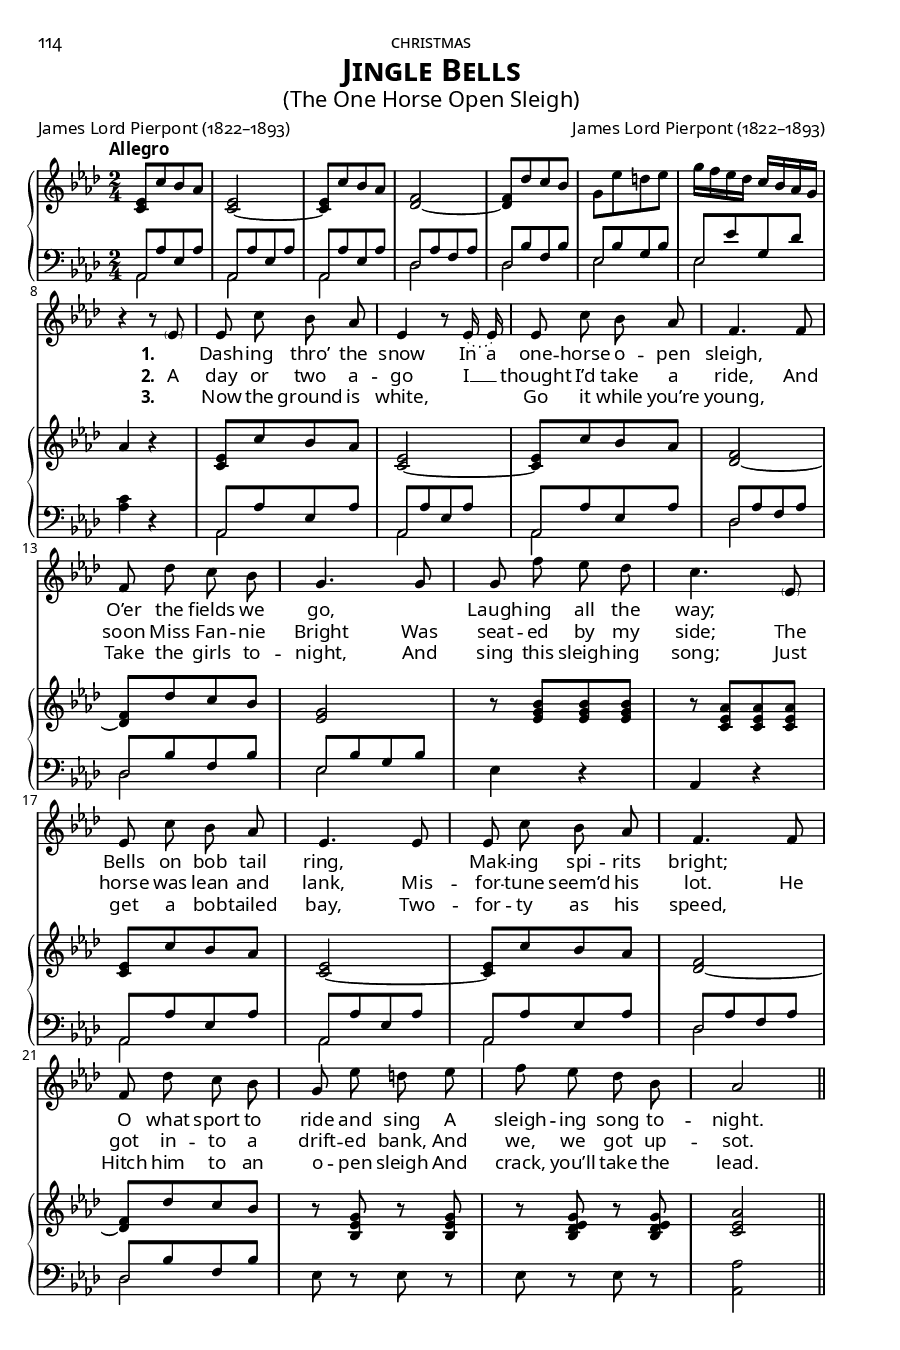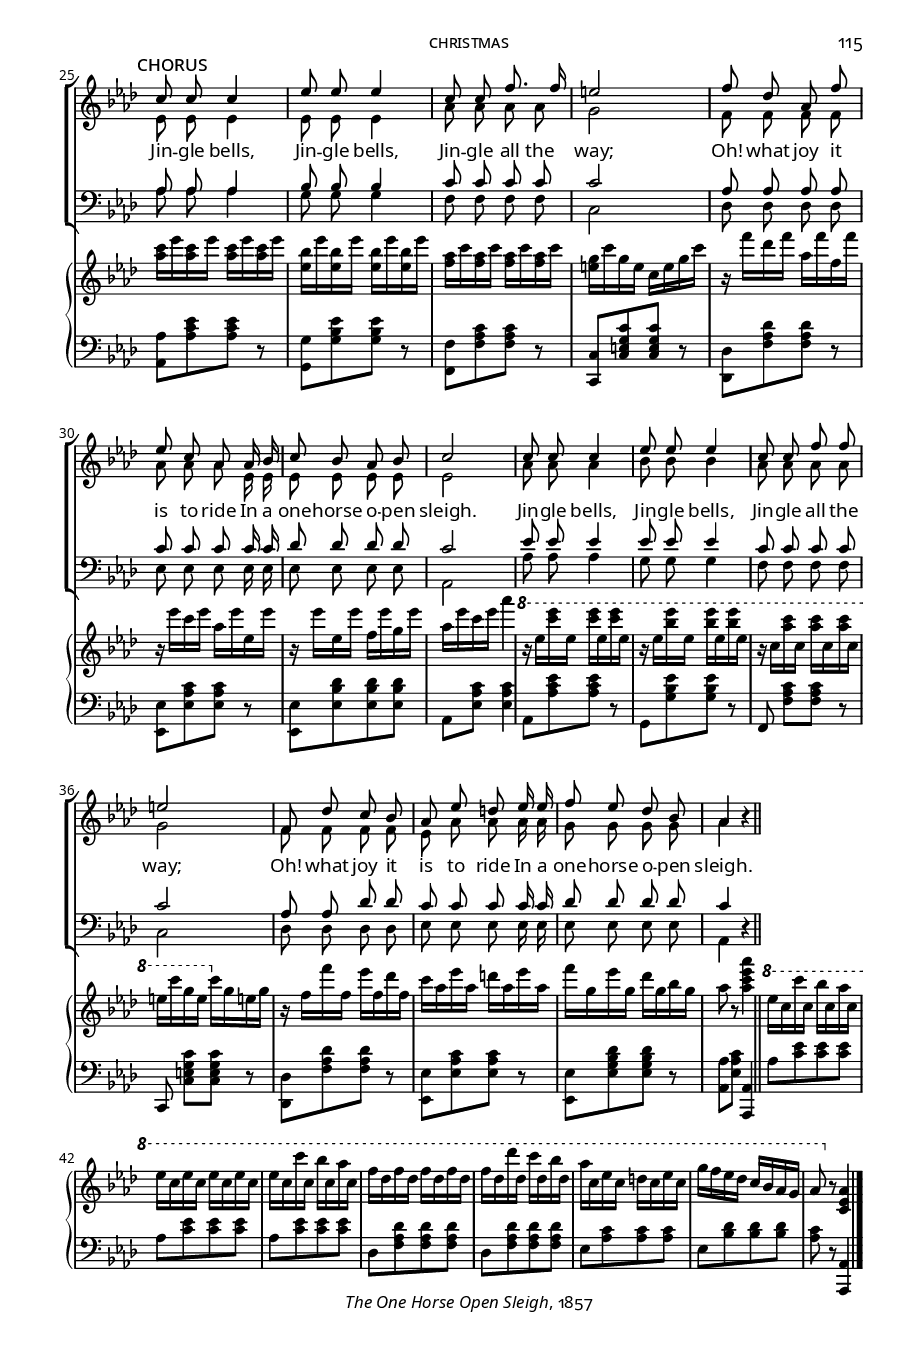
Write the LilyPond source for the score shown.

\version "2.14.2"
\include "util.ly"
\header {
  title = \markup{\override #'(font-name . "Garamond Premier Pro Semibold"){ \abs-fontsize #15 \smallCapsOldStyle"Jingle Bells"}}
  subtitle = \markup{\override #'(font-name . "Garamond Premier Pro"){ \abs-fontsize #10.5 "(The One Horse Open Sleigh)"}}
  poet = \markup\oldStyleNum"James Lord Pierpont (1822–1893)"
  composer = \markup\oldStyleNum"James Lord Pierpont (1822–1893)"
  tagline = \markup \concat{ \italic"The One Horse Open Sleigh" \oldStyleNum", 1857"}
}
\paper {
  %print-all-headers = ##t
  paper-height = 9\in
  paper-width = 6\in
  indent = 0\in
  %system-system-spacing = #'((basic-distance . 10) (padding . 0))
  system-system-spacing =
    #'((basic-distance . 0)
       (minimum-distance . 0)
       (padding . -5)
       (stretchability . 100))
  last-bottom-spacing =
    #'((basic-distance . 0)
       (minimum-distance . 0)
       (padding . 0)
       (stretchability . 0))
  ragged-last-bottom = ##f
  ragged-bottom = ##f
  two-sided = ##t
  inner-margin = 0.5\in
  outer-margin = 0.25\in
  top-margin = 0.25\in
  bottom-margin = 0.25\in
  first-page-number = #114
  print-first-page-number = ##t
  headerLine = \markup{\override #'(font-name . "Garamond Premier Pro") \smallCapsOldStyle"christmas"}
  oddHeaderMarkup = \markup\fill-line{
     \override #'(font-name . "Garamond Premier Pro")\abs-fontsize #8.5
     \combine 
        \fill-line{"" \on-the-fly #print-page-number-check-first
        \oldStylePageNum""
        }
        \fill-line{\headerLine}
  }
  evenHeaderMarkup = \markup {
     \override #'(font-name . "Garamond Premier Pro")\abs-fontsize #8.5
     \combine
        \on-the-fly #print-page-number-check-first
        \oldStylePageNum""
        \fill-line{\headerLine}
  }
}
#(set-global-staff-size 14.8) \paper{ #(define fonts (make-pango-font-tree "GoudyOlSt BT" "Garamond Premier Pro" "Garamond Premier Pro" (/ 14.8 20))) }
%6.14 #(set-global-staff-size 14.1) \paper{ #(define fonts (make-pango-font-tree "Garamond Premier Pro" "Garamond Premier Pro" "Garamond Premier Pro" (/ 14.1 20))) }
global = {
  \key aes \major
  \time 2/4
  \override DynamicLineSpanner #'staff-padding = #0.0
  \override DynamicLineSpanner #'Y-extent = #'(-1 . 1)
  \autoBeamOff
}

sopMusic = \relative c' {
  \tempo "Allegro"
  \slurDotted
  \oneVoice
  s2*7 | \break
  
  r4 r8 \parenthesize ees8 |
  ees c' bes aes |
  ees4 r8 ees16( ees16) |
  ees8 c' bes aes|
  f4. f8 |
  f des' c bes |
  
  g4. g8 |
  g f' ees des |
  c4. \parenthesize ees,8 |
  ees c' bes aes |
  ees4. ees8 |
  ees c' bes aes |
  
  f4. f8 |
  f des' c bes |
  g ees' d ees |
  f ees des bes |
  aes2 \bar "||" \break
  
  %page2
  \voiceOne
  \once \override Score.RehearsalMark #'self-alignment-X = #LEFT
  \mark\markup\smallCapsOldStyle"chorus"
  c8 c c4 |
  ees8 ees ees4 |
  c8 c f8. f16 |
  e2 |
  f8 des aes f' |
  
  ees8 c aes aes16 bes |
  c8 bes aes bes |
  c2 |
  c8 c c4 |
  ees8 ees ees4 |
  
  %page3
  c8 c f f |
  e2 |
  f,8 des' c bes |
  aes ees' d ees16 ees |
  f8 ees des bes aes4 b\rest \bar"||"
}
sopWords = \lyricmode {
  
}

altoMusic = \relative c' {
  s2*24 |
  
  %page2
  ees8 ees ees4 |
  ees8 ees ees4 |
  aes8 aes aes aes |
  g2 |
  f8 f f f |
  
  aes8 aes aes ees16 ees |
  ees8 ees ees ees |
  ees2 |
  aes8 aes aes4 |
  bes8 bes bes4 |
  
  %page3
  aes8 aes aes aes |
  g2 |
  f8 f f f |
  ees aes aes aes16 aes |
  g8 g g g |
  aes4 s \bar"||"
}
altoWords = \lyricmode {
  \set stanza = #"1. "
  \set ignoreMelismata = ##t
  \skip1 Dash -- ing thro’ the snow
    In a one -- horse o -- pen sleigh, \skip1
  O’er the fields we go,
    \skip1 Laugh -- ing all the way;
  \skip1 Bells on bob  tail ring, \skip1
    Mak -- ing spi -- rits bright;
  \skip1 O what sport to ride and sing
    A sleigh -- ing song to -- night.
}
altoChorusWords = \lyricmode {
  \dropLyricsXII
  
  Jin -- gle bells,
    Jin -- gle bells,
    Jin -- gle all the way;
  Oh! what joy it is to ride
    In a one -- horse o -- pen sleigh.
    
  Jin -- gle bells,
    Jin -- gle bells,
    Jin -- gle all the way;
  Oh! what joy it is to ride
    In a one -- horse o -- pen sleigh.
}
altoWordsII = \lyricmode {
%\markup\italic
  \set stanza = #"2. "
  \set ignoreMelismata = ##t
  A day or two a -- go I __ _ thought I’d take a ride,
  And soon Miss Fan -- nie Bright Was seat -- ed by my side;
  The horse was lean and lank,
  Mis -- for -- tune seem’d his lot.
  He got in -- to a drift -- ed bank, And we, we got up -- sot.
}
altoWordsIII = \lyricmode {
  \set stanza = #"3. "
  \set ignoreMelismata = ##t
  \skip1 Now the ground is white, \skip1\skip1
  Go it while you’re young, \skip1
  Take the girls to -- night, And sing this sleigh -- ing song;
  Just get a bob -- tailed bay,
  Two -- for -- ty as his speed,
  \skip1 Hitch him to an o -- pen sleigh
  And crack, you’ll take the lead.
}
altoWordsIV = \lyricmode {
}
altoWordsV = \lyricmode {
}
altoWordsVI = \lyricmode {
}
tenorMusic = \relative c' {
  \autoBeamOff
  \slurDotted
  s2*24 |
  
  %page2
  aes8 aes aes4 |
  bes8 bes bes4 |
  c8 c c c |
  c2 |
  aes8 aes aes aes |
  
  c8 c c c16 c |
  des8 des des des |
  c2 |
  ees8 ees ees4 |
  ees8 ees ees4 |
  
  %page3
  c8 c c c |
  c2 |
  aes8 aes des des |
  c c c c16 c |
  des8 des des des |
  c4 s \bar "||"
}
tenorWords = \lyricmode {

}

bassMusic = \relative c' {
\autoBeamOff
\slurDotted
  s2*24 |
  
  %page2
  aes8 aes aes4 |
  g8 g g4 |
  f8 f f f |
  c2 |
  des8 des des des |
  
  ees8 ees ees ees16 ees |
  ees8 ees ees ees |
  aes,2 |
  aes'8 aes aes4 |
  g8 g g4 |
  
  %page3
  f8 f f f |
  c2 |
  des8 des des des |
  ees ees ees ees16 ees |
  ees8 ees ees ees |
  aes,4 d4\rest \bar"||"
}
bassWords = \lyricmode {

}

pianoRH = \relative c' {
  <c ees>8[ c' bes aes] |
  <ees c~>2 |
  q8[ c' bes aes] |
  <f des~>2 |
  q8[ des' c bes] |
  g[ ees' d ees] |
  g16[ f ees des] c[ bes aes g] |
  
  aes4 r |
  <ees c>8[ c' bes aes] |
  <ees c~>2 |
  q8[ c' bes aes] |
  <f des~>2 |
  q8[ des' c bes] |
  
  <g ees>2 |
  r8 <bes g ees>8[ q q] |
  r8 <aes ees c>[ q q] |
  <ees c>8[ c' bes aes] |
  <ees c~>2 |
  q8[ c' bes aes] |
  
  <f des~>2 |
  q8[ des' c bes] |
  r8 <g ees bes> r q |
  r <g ees des bes> r q |
  <aes ees c>2 |
  
  %page2
  <aes' c>16[ ees' q ees] q[ ees q ees] |
  <bes ees,>[ ees q ees] q[ ees q ees] |
  <aes, f>[ c q c] q[ c q c] |
  <g e>[ c g e] c[ e g c] |
  r f[ des f] aes,[ f' f, f'] |
  
  r ees[ c ees] aes,[ ees' ees, ees'] |
  r ees[ ees, ees'] f,[ ees' g, ees'] |
  aes,[ ees' c ees] aes4 |
  \ottava #1
  r16 ees[ <c' ees> ees,] q[ ees q ees] |
  r ees[ <bes' ees> ees,] q[ ees q ees] |
  
  %page3
  r c[ <aes' c> c,] q[ c q c] |
  e[ c' g e] \ottava #0 c[ g e g] |
  r f[ f' f,] ees'[ f, des' f,] |
  c'[ aes ees' aes,] d[ aes ees' aes,] |
  f'[ g, ees' g,] des'[ g, bes g] |
  aes8 r <aes c ees aes>4 \bar"||"
  
  \ottava #1
  ees'16[ c c' c,] bes'[ c, aes' c,] |
  ees[ c ees c] ees[ c ees c] |
  ees[ c c' c,] bes'[ c, aes' c,] |
  f[ des f des] f[ des f des] |
  f[ des des' des,] c'[ des, bes' des,] |
  aes'[ c, ees c] d[ c ees c] |
  g'[ f ees des] c[ bes aes g] |
  aes8 \ottava #0 r <aes, ees c>4 \bar "|."
}
pianoLH = \relative c {
  \mergeDifferentlyHeadedOn
  \mergeDifferentlyDottedOn
  << {aes8[ aes' ees aes]
      aes,8[ aes' ees aes]
      aes,8[ aes' ees aes]
      des,[ aes' f aes]
      des,[ bes' f bes]
      ees,[ bes' g bes] |
      ees,[ ees' g, des'] } \\
     {aes,2 | aes | aes | des | des | ees | ees } >> |
     
  <aes c>4 r |
  << {aes,8[ aes' ees aes] |
      aes,8[ aes' ees aes] |
      aes,8[ aes' ees aes] |
      des,[ aes' f aes] |
      des,[ bes' f bes] |
     
      ees,[ bes' g bes] | } \\
     {aes,2 | aes | aes | des | des
     
      ees | } >>
  ees4 r |
  aes, r |
  << {aes8[ aes' ees aes]
      aes,8[ aes' ees aes]
      aes,8[ aes' ees aes]
      
      des,[ aes' f aes]
      des,[ bes' f bes]} \\
     {aes,2 | aes | aes |
     
      des | des } >> |
  ees8 r ees8 r |
  ees r ees r |
  <aes aes,>2 |
  
  %page2
  q8[ <aes c ees> q] r |
  <g g,>[ <g bes ees> q] r |
  <f f,>[ <f aes c> q] r |
  <c c,>[ <c e g c> q] r |
  <des des,>[ <f aes des> q] r |
  
  <ees ees,>[ <ees aes c> q] r |
  <ees ees,>[ <ees bes' des> q q] |
  aes,[ <ees' aes c>] q4 |
  aes,8[ <aes' c ees> q] r |
  g,[ <g' bes ees> q] r |
  
  %page3
  f,8 <f' aes c>[ q] r |
  c,8 <c' e g c>[ q] r |
  <des des,>8[ <f aes des> q] r |
  <ees ees,>[ <ees aes c> q] r |
  <ees ees,>[ <ees g bes des> q] r |
  <aes aes,>[ <ees aes c>] <aes, aes,>4 \bar"||"
  
  aes'8[ <c ees> q q] |
  aes[ q q q] |
  aes[ q q q] |
  des,[ <f aes des> q q] |
  des[ q q q ] |
  ees[ <aes c> q q] |
  ees[ <bes' des> q q] |
  <aes c> r <aes, aes,>4 \bar"|."
}

\score {
  <<
   \new ChoirStaff <<
    \new Staff = women <<
      \new Voice = "sopranos" { \voiceOne << \global \sopMusic >> }
      \new Voice = "altos" { \voiceTwo << \global \altoMusic >> }
    >>
    \new Lyrics \with { alignAboveContext = #"women" \override VerticalAxisGroup #'nonstaff-relatedstaff-spacing = #'((basic-distance . 1))} \lyricsto "sopranos" \sopWords
     \new Lyrics = "altosVI"  \with { alignBelowContext = #"women" \override VerticalAxisGroup #'nonstaff-relatedstaff-spacing = #'((basic-distance . 1))} \lyricsto "sopranos" \altoWordsVI
    \new Lyrics = "altosV"  \with { alignBelowContext = #"women" \override VerticalAxisGroup #'nonstaff-relatedstaff-spacing = #'((basic-distance . 1))} \lyricsto "sopranos" \altoWordsV
    \new Lyrics = "altosIV"  \with { alignBelowContext = #"women" \override VerticalAxisGroup #'nonstaff-relatedstaff-spacing = #'((basic-distance . 1))} \lyricsto "sopranos" \altoWordsIV
    \new Lyrics = "altosIII"  \with { alignBelowContext = #"women" \override VerticalAxisGroup #'nonstaff-relatedstaff-spacing = #'((basic-distance . 1))} \lyricsto "sopranos" \altoWordsIII
    \new Lyrics = "altosII"  \with { alignBelowContext = #"women" \override VerticalAxisGroup #'nonstaff-relatedstaff-spacing = #'((basic-distance . 1))} \lyricsto "sopranos" \altoWordsII
    \new Lyrics = "altos"  \with { alignBelowContext = #"women" \override VerticalAxisGroup #'nonstaff-relatedstaff-spacing = #'((padding . 0.5))} \lyricsto "sopranos" \altoWords
    \new Lyrics = "altosChorus"  \with { alignBelowContext = #"women" \override VerticalAxisGroup #'nonstaff-relatedstaff-spacing = #'((padding . -1))} \lyricsto "altos" \altoChorusWords
   \new Staff = men <<
      \clef bass
      \new Voice = "tenors" { \voiceOne << \global \tenorMusic >> }
      \new Voice = "basses" { \voiceTwo << \global \bassMusic >> }
    >>
    \new Lyrics \with { alignAboveContext = #"men" \override VerticalAxisGroup #'nonstaff-relatedstaff-spacing = #'((basic-distance . 1)) } \lyricsto "tenors" \tenorWords
    \new Lyrics \with { alignBelowContext = #"men" \override VerticalAxisGroup #'nonstaff-relatedstaff-spacing = #'((basic-distance . 1)) } \lyricsto "basses" \bassWords
  >>
    \new PianoStaff << \new Staff { \global \new Voice { \pianoRH } } \new Staff { \global \clef "bass" \pianoLH } >>
  >>
  \layout {
    \context {
      \Score
      \override SpacingSpanner #'base-shortest-duration = #(ly:make-moment 1 2)
      \override SpacingSpanner #'common-shortest-duration = #(ly:make-moment 1 2)
    }
    \context {
      % Remove all empty staves
      \Staff \RemoveEmptyStaves
      \override VerticalAxisGroup #'remove-first = ##t
      \override VerticalAxisGroup #'minimum-Y-extent = #'(-3 . 3)
      \override VerticalAxisGroup #'staff-staff-spacing =
      #'((basic-distance . 5)
         (minimum-distance . 1)
         (padding . 1)
         (stretchability . 2))
    }
  }
}
